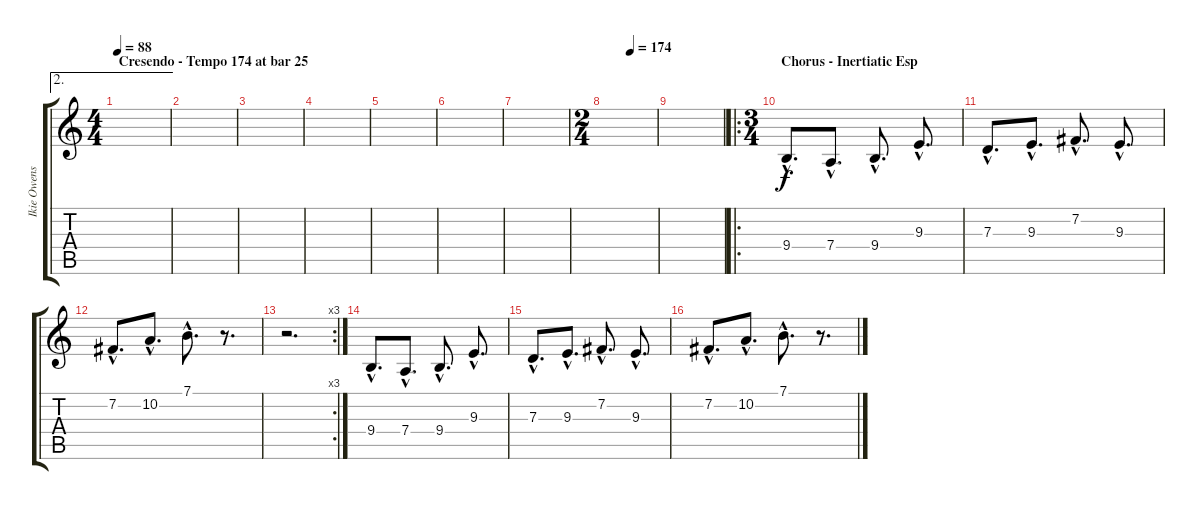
\track ("Ikie Owens - Keyboard" "Ikie Owens") {instrument brightacousticpiano}
\staff {score tabs}
\tuning (E4 B3 G3 D3 A2 E2) {hide}
\ae 2
\ts (4 4)
\section ("" "Cresendo - Tempo 174 at bar 25")
\tempo 88
\clef g2
\ks c
|
|
|
|
|
|
|
\ts (2 4)
\tempo (174 0.5)
|
|
\ro
\ts (3 4)
\section ("" "Chorus - Inertiatic Esp")
9.4{hac}.8{d} 7.4{hac}.8{d} 9.4{hac}.8{d} 9.3{hac}.8{d} |
7.3{hac}.8{d} 9.3{hac}.8{d} 7.2{hac}.8{d} 9.3{hac}.8{d} |
7.2{hac}.8{d} 10.2{hac}.8{d} 7.1{hac}.8{d} r.8{d} |
\rc 3
r.2{d} |
9.4{hac}.8{d} 7.4{hac}.8{d} 9.4{hac}.8{d} 9.3{hac}.8{d} |
7.3{hac}.8{d} 9.3{hac}.8{d} 7.2{hac}.8{d} 9.3{hac}.8{d} |
7.2{hac}.8{d} 10.2{hac}.8{d} 7.1{hac}.8{d} r.8{d}
